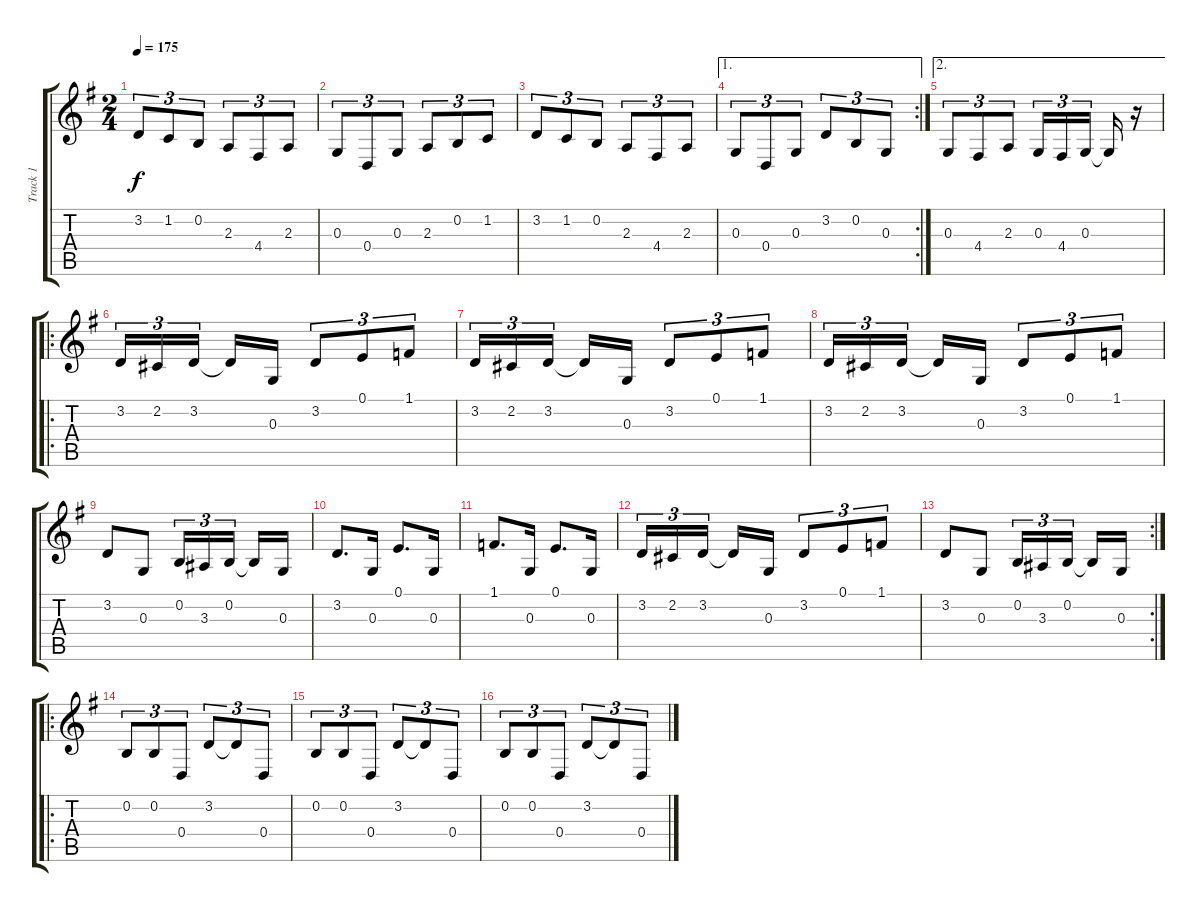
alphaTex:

\track ("Track 1" "Track 1") {instrument tangoaccordion}
\staff {score tabs}
\tuning (E4 B3 G3 D3 A2 E2) {hide}
\ts (2 4)
\tempo 175
\clef g2
\ks g
3.2.8{tu (3 2) dy f} 1.2.8{tu (3 2)} 0.2.8{tu (3 2)} 2.3.8{tu (3 2)} 4.4.8{tu (3 2)} 2.3.8{tu (3 2)} |
0.3.8{tu (3 2)} 0.4.8{tu (3 2)} 0.3.8{tu (3 2)} 2.3.8{tu (3 2)} 0.2.8{tu (3 2)} 1.2.8{tu (3 2)} |
3.2.8{tu (3 2)} 1.2.8{tu (3 2)} 0.2.8{tu (3 2)} 2.3.8{tu (3 2)} 4.4.8{tu (3 2)} 2.3.8{tu (3 2)} |
\ae 1
\rc 2
0.3.8{tu (3 2)} 0.4.8{tu (3 2)} 0.3.8{tu (3 2)} 3.2.8{tu (3 2)} 0.2.8{tu (3 2)} 0.3.8{tu (3 2)} |
\ae 2
0.3.8{tu (3 2)} 4.4.8{tu (3 2)} 2.3.8{tu (3 2)} 0.3.16{tu (3 2)} 4.4.16{tu (3 2)} 0.3.16{tu (3 2) beam splitsecondary} 0.3{t}.16 r.16 |
\ro
3.2.16{tu (3 2)} 2.2.16{tu (3 2)} 3.2.16{tu (3 2) beam splitsecondary} 3.2{t}.16 0.3.16 3.2.8{tu (3 2)} 0.1.8{tu (3 2)} 1.1.8{tu (3 2)} |
3.2.16{tu (3 2)} 2.2.16{tu (3 2)} 3.2.16{tu (3 2) beam splitsecondary} 3.2{t}.16 0.3.16 3.2.8{tu (3 2)} 0.1.8{tu (3 2)} 1.1.8{tu (3 2)} |
3.2.16{tu (3 2)} 2.2.16{tu (3 2)} 3.2.16{tu (3 2) beam splitsecondary} 3.2{t}.16 0.3.16 3.2.8{tu (3 2)} 0.1.8{tu (3 2)} 1.1.8{tu (3 2)} |
3.2.8 0.3.8 0.2.16{tu (3 2)} 3.3.16{tu (3 2)} 0.2.16{tu (3 2) beam splitsecondary} 0.2{t}.16 0.3.16 |
3.2.8{d} 0.3.16 0.1.8{d} 0.3.16 |
1.1.8{d} 0.3.16 0.1.8{d} 0.3.16 |
3.2.16{tu (3 2)} 2.2.16{tu (3 2)} 3.2.16{tu (3 2) beam splitsecondary} 3.2{t}.16 0.3.16 3.2.8{tu (3 2)} 0.1.8{tu (3 2)} 1.1.8{tu (3 2)} |
\rc 2
3.2.8 0.3.8 0.2.16{tu (3 2)} 3.3.16{tu (3 2)} 0.2.16{tu (3 2) beam splitsecondary} 0.2{t}.16 0.3.16 |
\ro
0.2.8{tu (3 2)} 0.2.8{tu (3 2)} 0.4.8{tu (3 2)} 3.2.8{tu (3 2)} 3.2{t}.8{tu (3 2)} 0.4.8{tu (3 2)} |
0.2.8{tu (3 2)} 0.2.8{tu (3 2)} 0.4.8{tu (3 2)} 3.2.8{tu (3 2)} 3.2{t}.8{tu (3 2)} 0.4.8{tu (3 2)} |
0.2.8{tu (3 2)} 0.2.8{tu (3 2)} 0.4.8{tu (3 2)} 3.2.8{tu (3 2)} 3.2{t}.8{tu (3 2)} 0.4.8{tu (3 2)}
